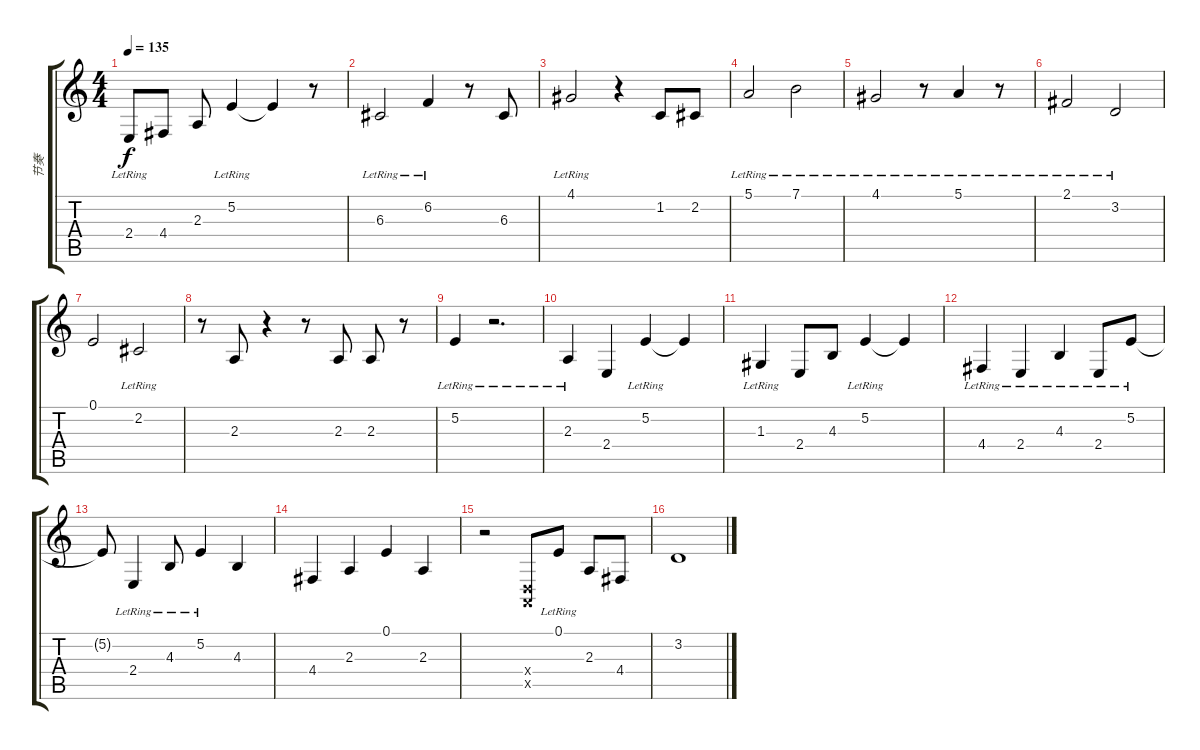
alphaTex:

\track ("节奏" "节奏") {instrument acousticgrandpiano}
\staff {score tabs}
\tuning (E4 B3 G3 D3 A2 E2) {hide}
\ts (4 4)
\tempo 135
\clef g2
\ks c
2.4{lr}.8{dy f} 4.4.8 2.3.8 5.2{lr}.4 5.2{t}.4 r.8 |
6.3{lr}.2 6.2{lr}.4 r.8 6.3.8 |
4.1{lr}.2 r.4 1.2.8 2.2.8 |
5.1{lr}.2 7.1{lr}.2 |
4.1{lr}.2 r.8 5.1{lr}.4 r.8 |
2.1{lr}.2 3.2{lr}.2 |
0.1.2 2.2{lr}.2 |
r.8 2.3.8 r.4 r.8 2.3.8 2.3.8 r.8 |
5.2{lr}.4 r.2{d} |
2.3{lr}.4 2.4.4 5.2{lr}.4 5.2{t}.4 |
1.3{lr}.4 2.4.8 4.3.8 5.2{lr}.4 5.2{t}.4 |
4.4{lr}.4 2.4{lr}.4 4.3{lr}.4 2.4{lr}.8 5.2{lr}.8 |
5.2{t}.8 2.4{lr}.4 4.3{lr}.8 5.2{lr}.4 4.3.4 |
4.4.4 2.3.4 0.1.4 2.3.4 |
r.2 (0.4{x} 0.5{x}).8 0.1{lr}.8 2.3.8 4.4.8 |
3.2.1
